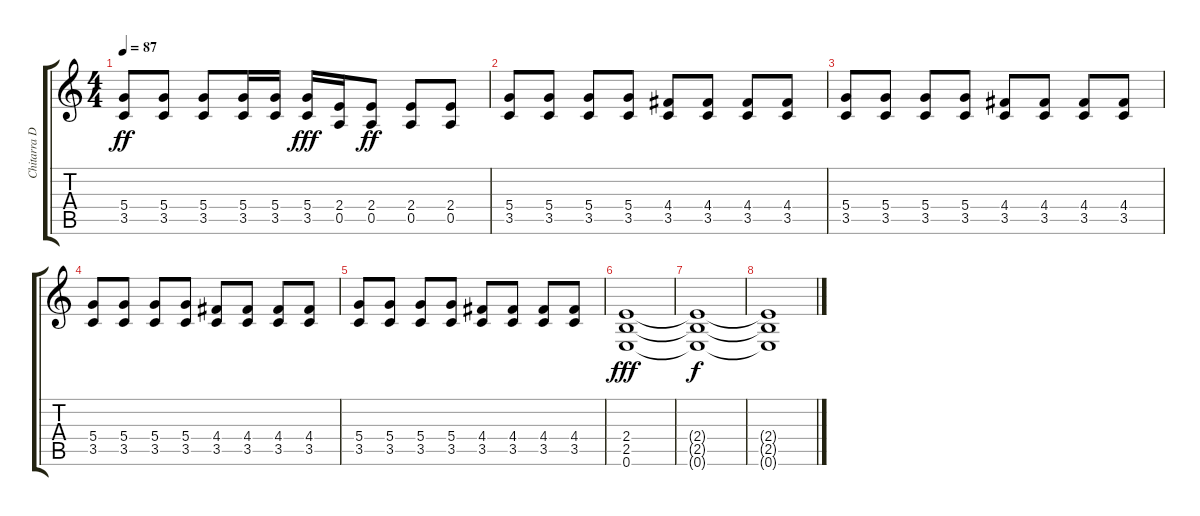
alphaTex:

\track ("Chitarra Distorta" "Chitarra D") {instrument distortionguitar}
\staff {score tabs}
\tuning (E4 B3 G3 D3 A2 E2) {hide}
\ts (4 4)
\tempo 87
\clef g2
\ks c
(5.4 3.5).8{dy ff} (5.4 3.5).8 (5.4 3.5).8 (5.4 3.5).16 (5.4 3.5).16 (5.4 3.5).16{dy fff} (2.4 0.5).16 (2.4 0.5).8{dy ff} (2.4 0.5).8 (2.4 0.5).8 |
(5.4 3.5).8 (5.4 3.5).8 (5.4 3.5).8 (5.4 3.5).8 (4.4 3.5).8 (4.4 3.5).8 (4.4 3.5).8 (4.4 3.5).8 |
(5.4 3.5).8 (5.4 3.5).8 (5.4 3.5).8 (5.4 3.5).8 (4.4 3.5).8 (4.4 3.5).8 (4.4 3.5).8 (4.4 3.5).8 |
(5.4 3.5).8 (5.4 3.5).8 (5.4 3.5).8 (5.4 3.5).8 (4.4 3.5).8 (4.4 3.5).8 (4.4 3.5).8 (4.4 3.5).8 |
(5.4 3.5).8 (5.4 3.5).8 (5.4 3.5).8 (5.4 3.5).8 (4.4 3.5).8 (4.4 3.5).8 (4.4 3.5).8 (4.4 3.5).8 |
(2.4 2.5 0.6).1{dy fff} |
(2.4{t} 2.5{t} 0.6{t}).1{dy f} |
(2.4{t} 2.5{t} 0.6{t}).1
